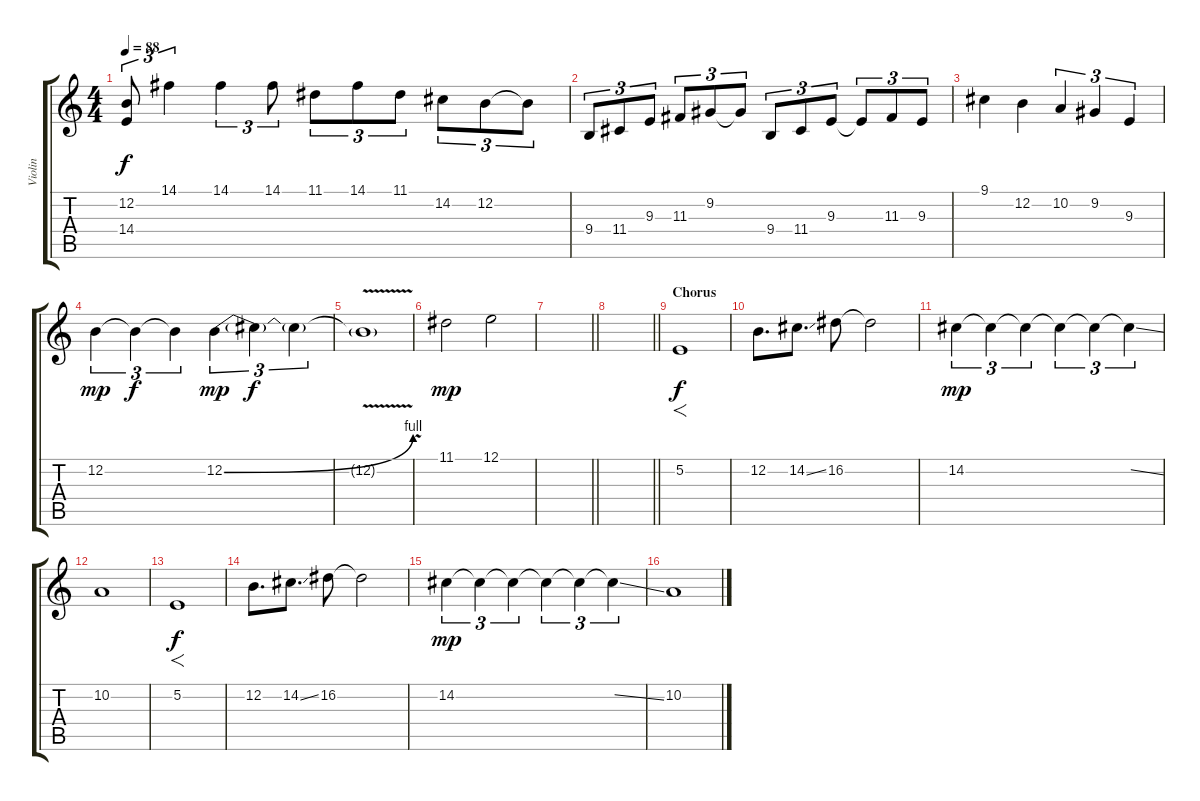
\track ("Violin" "Violin") {instrument violin}
\staff {score tabs}
\tuning (E4 B3 G3 D3 A2 E2) {hide}
\ts (4 4)
\tempo 88
\clef g2
\ks c
(12.2 14.4).8{tu (3 2) dy f} 14.1.4{tu (3 2)} 14.1.4{tu (3 2)} 14.1.8{tu (3 2)} 11.1.8{tu (3 2)} 14.1.8{tu (3 2)} 11.1.8{tu (3 2)} 14.2.8{tu (3 2)} 12.2.8{tu (3 2)} 12.2{t}.8{tu (3 2)} |
9.4.8{tu (3 2)} 11.4.8{tu (3 2)} 9.3.8{tu (3 2)} 11.3.8{tu (3 2)} 9.2.8{tu (3 2)} 9.2{t}.8{tu (3 2)} 9.4.8{tu (3 2)} 11.4.8{tu (3 2)} 9.3.8{tu (3 2)} 9.3{t}.8{tu (3 2)} 11.3.8{tu (3 2)} 9.3.8{tu (3 2)} |
9.1.4 12.2.4 10.2.4{tu (3 2)} 9.2.4{tu (3 2)} 9.3.4{tu (3 2)} |
12.2.4{tu (3 2) dy mp} 12.2{t}.4{tu (3 2) dy f} 12.2{t}.4{tu (3 2)} 12.2{be (bend 0 0 60 4)}.4{tu (3 2) dy mp} 12.2{t}.4{tu (3 2) dy f} 12.2{t}.4{tu (3 2)} |
12.2{v t}.1 |
11.1.2{dy mp} 12.1.2 |
\barLineRight lightlight
|
\barLineRight lightlight
|
\section ("" "Chorus")
5.2.1{f dy f} |
12.2.8{d} 14.2{ss}.8{d} 16.2.8 16.2{t}.2 |
14.2.4{tu (3 2) dy mp} 14.2{t}.4{tu (3 2)} 14.2{t}.4{tu (3 2)} 14.2{t}.4{tu (3 2)} 14.2{t}.4{tu (3 2)} 14.2{ss t}.4{tu (3 2)} |
10.2.1 |
5.2.1{f dy f} |
12.2.8{d} 14.2{ss}.8{d} 16.2.8 16.2{t}.2 |
14.2.4{tu (3 2) dy mp} 14.2{t}.4{tu (3 2)} 14.2{t}.4{tu (3 2)} 14.2{t}.4{tu (3 2)} 14.2{t}.4{tu (3 2)} 14.2{ss t}.4{tu (3 2)} |
10.2.1
